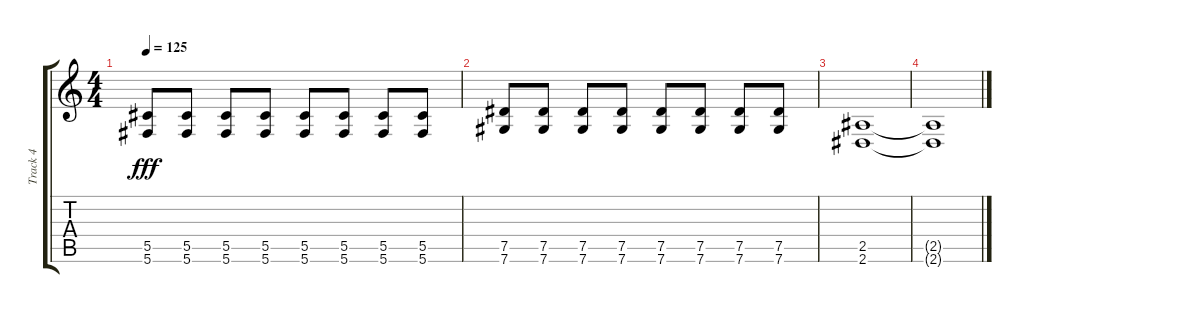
\track ("Track 4" "Track 4") {instrument overdrivenguitar}
\staff {score tabs}
\tuning (Eb4 Bb3 Gb3 Db3 Ab2 Db2) {hide}
\ts (4 4)
\tempo 125
\clef g2
\ks c
(5.5 5.6).8{dy fff} (5.5 5.6).8 (5.5 5.6).8 (5.5 5.6).8 (5.5 5.6).8 (5.5 5.6).8 (5.5 5.6).8 (5.5 5.6).8 |
(7.5 7.6).8 (7.5 7.6).8 (7.5 7.6).8 (7.5 7.6).8 (7.5 7.6).8 (7.5 7.6).8 (7.5 7.6).8 (7.5 7.6).8 |
(2.5 2.6).1 |
(2.5{t} 2.6{t}).1
